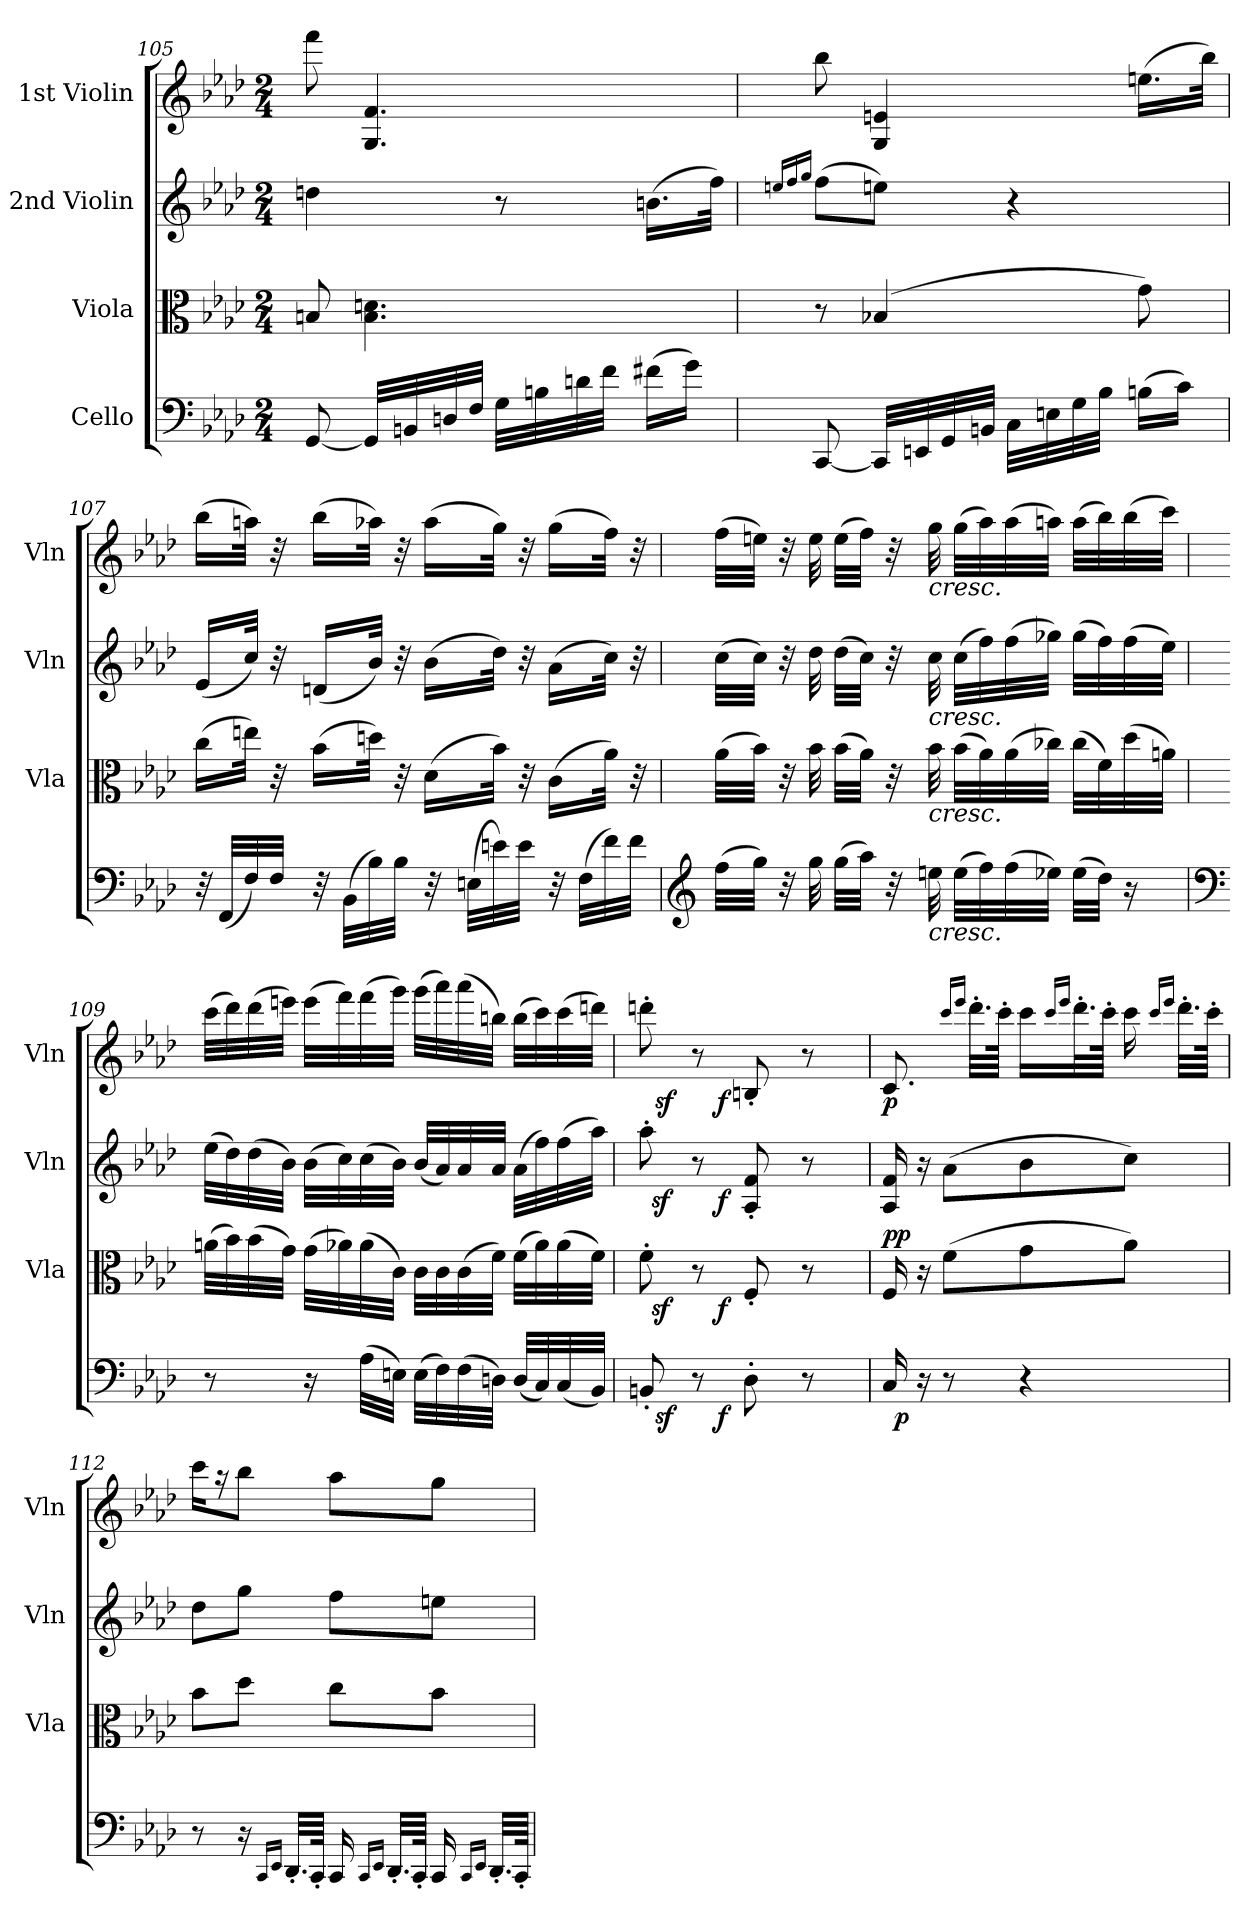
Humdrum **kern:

**kern	**dynam	**kern	**dynam	**kern	**dynam	**kern	**dynam
*part4	*part4	*part3	*part3	*part2	*part2	*part1	*part1
*staff4	*staff4	*staff3	*staff3	*staff2	*staff2	*staff1	*staff1
*I"Cello	*	*I"Viola	*	*I"2nd Violin	*	*I"1st Violin	*
*	*	*I'Vla	*	*I'Vln	*	*I'Vln	*
*clefF4	*	*clefC3	*	*clefG2	*	*clefG2	*
*k[b-e-a-d-]	*	*k[b-e-a-d-]	*	*k[b-e-a-d-]	*	*k[b-e-a-d-]	*
*f:	*	*f:	*	*f:	*	*f:	*
*M2/4	*	*M2/4	*	*M2/4	*	*M2/4	*
=105	=105	=105	=105	=105	=105	=105	=105
[8GG/	.	8Bn/	.	4ddn\	.	8fff\	.
32GG/LLL]	.	4.B\ 4.dn\	.	.	.	4.G/ 4.f/	.
32BBn/	.	.	.	.	.	.	.
32Dn/	.	.	.	.	.	.	.
32F/JJJ	.	.	.	.	.	.	.
32G\LLL	.	.	.	8r	.	.	.
32Bn\	.	.	.	.	.	.	.
32dn\	.	.	.	.	.	.	.
32f\JJJ	.	.	.	.	.	.	.
(>16f#X\LL	.	.	.	(>16.bn\LL	.	.	.
16g\JJ)	.	.	.	.	.	.	.
.	.	.	.	32ff\JJk)	.	.	.
=106	=106	=106	=106	=106	=106	=106	=106
.	.	.	.	16qeen/LL	.	.	.
.	.	.	.	16qff/	.	.	.
.	.	.	.	16qgg/JJ	.	.	.
[8CC/	.	8r	.	(>8ff\L	.	8bb-\	.
32CC/LLL]	.	(4B-X/	.	8een\J)	.	4G/ 4en/	.
32EEn/	.	.	.	.	.	.	.
32GG/	.	.	.	.	.	.	.
32BBn/JJJ	.	.	.	.	.	.	.
32C\LLL	.	.	.	4r	.	.	.
32En\	.	.	.	.	.	.	.
32G\	.	.	.	.	.	.	.
32B-\JJJ	.	.	.	.	.	.	.
(>16Bn\LL	.	8g\)	.	.	.	(>16.een\LL	.
16c\JJ)	.	.	.	.	.	.	.
.	.	.	.	.	.	32bb-\JJk)	.
!!LO:PB:g=z
=107	=107	=107	=107	=107	=107	=107	=107
32r	.	(>16cc\LL	.	(<16e-/LL	.	(>16bb-\LL	.
(<32FF/LLL	.	.	.	.	.	.	.
32F/)	.	32een\JJk)	.	32cc/JJk)	.	32aan\JJk)	.
32F/JJJ	.	32r	.	32r	.	32r	.
32r	.	(>16b-\LL	.	(<16dn/LL	.	(>16bb-\LL	.
(>32BB-\LLL	.	.	.	.	.	.	.
32B-\)	.	32ddn\JJk)	.	32b-/JJk)	.	32aa-X\JJk)	.
32B-\JJJ	.	32r	.	32r	.	32r	.
32r	.	(>16d-\LL	.	(>16b-\LL	.	(>16aa-\LL	.
(>32En\LLL	.	.	.	.	.	.	.
32en\)	.	32b-\JJk)	.	32dd-\JJk)	.	32gg\JJk)	.
32e\JJJ	.	32r	.	32r	.	32r	.
32r	.	(>16c\LL	.	(>16a-\LL	.	(>16gg\LL	.
(>32F\LLL	.	.	.	.	.	.	.
32f\)	.	32a-\JJk)	.	32cc\JJk)	.	32ff\JJk)	.
32f\JJJ	.	32r	.	32r	.	32r	.
=108	=108	=108	=108	=108	=108	=108	=108
*clefG2	*	*	*	*	*	*	*
(>32ff\LLL	.	(>32a-\LLL	.	(>32cc\LLL	.	(>32ff\LLL	.
32gg\JJJ)	.	32b-\JJJ)	.	32cc\JJJ)	.	32een\JJJ)	.
32r	.	32r	.	32r	.	32r	.
32gg\	.	32b-\	.	32dd-\	.	32ee\	.
(>32gg\LLL	.	(>32b-\LLL	.	(>32dd-\LLL	.	(>32ee\LLL	.
32aa-\JJJ)	.	32a-\JJJ)	.	32cc\JJJ)	.	32ff\JJJ)	.
32r	.	32r	.	32r	.	32r	.
!	!	!	!	!	!	!LO:TX:b:i:t=cresc.	!
!	!	!	!	!LO:TX:b:i:t=cresc.	!	!	!
!	!	!LO:TX:b:i:t=cresc.	!	!	!	!	!
!LO:TX:b:i:t=cresc.	!	!	!	!	!	!	!
32een\	.	32b-\	.	32cc\	.	32gg\	.
(>32ee\LLL	.	(>32b-\LLL	.	(>32cc\LLL	.	(>32gg\LLL	.
32ff\)	.	32a-\)	.	32ff\)	.	32aa-\)	.
(>32ff\	.	(>32a-\	.	(>32ff\	.	(>32aa-\	.
32ee-X\JJJ)	.	32cc-X\JJJ)	.	32gg-X\JJJ)	.	32aan\JJJ)	.
(>32ee-\LLL	.	(>32cc-\LLL	.	(>32gg-\LLL	.	(>32aa\LLL	.
32dd-\JJJ)	.	32f\)	.	32ff\)	.	32bb-\)	.
16r	.	(>32dd-\	.	(>32ff\	.	(>32bb-\	.
.	.	32an\JJJ)	.	32ee-\JJJ)	.	32ccc\JJJ)	.
=109	=109	=109	=109	=109	=109	=109	=109
*clefF4	*	*	*	*	*	*	*
8r	.	(>32an\LLL	.	(>32ee-\LLL	.	(>32ccc\LLL	.
.	.	32b-\)	.	32dd-\)	.	32ddd-\)	.
.	.	(>32b-\	.	(>32dd-\	.	(>32ddd-\	.
.	.	32g\JJJ)	.	32b-\JJJ)	.	32eeen\JJJ)	.
16r	.	(>32g\LLL	.	(>32b-\LLL	.	(>32eee\LLL	.
.	.	32a-X\)	.	32cc\)	.	32fff\)	.
(>32A-\LLL	.	(>32a-\	.	(>32cc\	.	(>32fff\	.
32En\JJJ)	.	32c\JJJ)	.	32b-\JJJ)	.	32ggg\JJJ)	.
(>32E\LLL	.	32c\LLL	.	(<32b-/LLL	.	(>32ggg\LLL	.
32F\)	.	32c\	.	32a-/)	.	32aaa-\)	.
(>32F\	.	(>32c\	.	32a-/	.	(>32aaa-\	.
32Dn\JJJ)	.	32f\JJJ)	.	32a-/JJJ	.	32bbn\JJJ)	.
(<32D/LLL	.	(>32f\LLL	.	(>32a-\LLL	.	(>32bb\LLL	.
32C/)	.	32a-\)	.	32ff\)	.	32ccc\)	.
(<32C/	.	(>32a-\	.	(>32ff\	.	(>32ccc\	.
32BB-/JJJ)	.	32f\JJJ)	.	32aa-\JJJ)	.	32dddn\JJJ)	.
=110	=110	=110	=110	=110	=110	=110	=110
*^	*	*^	*	*^	*	*^	*
*	*^	*	*	*^	*	*	*^	*	*	*^	*
8BBn'</	64ryy	8.ryy	.	8f'>\	96ryy	8.ryy	.	8aa-'>\	96ryy	8.ryy	.	8dddn'>\	64ryy	8.ryy	.
.	.	.	.	.	384ryy	.	.	.	384ryy	.	.	.	.	.	.
!	!	!	!	!	!	!	!LO:DY:b	!	!	!	!LO:DY:b	!	!	!	!
.	.	.	.	.	3ryy	.	sf	.	3ryy	.	sf	.	.	.	.
!	!	!	!LO:DY:b	!	!	!	!	!	!	!	!	!	!	!	!LO:DY:b
.	4ryy	.	sf	.	.	.	.	.	.	.	.	.	4ryy	.	sf
8r	.	.	.	8r	.	.	.	8r	.	.	.	8r	.	.	.
!	!	!	!LO:DY:b	!	!	!	!LO:DY:b	!	!	!	!LO:DY:b	!	!	!	!LO:DY:b
.	.	4ryy	f	.	.	4ryy	f	.	.	4ryy	f	.	.	4ryy	f
8D-'>\	.	.	.	8F'</	.	.	.	8A-/'< 8f/'<	.	.	.	8Bn'</	.	.	.
.	8...ryy	.	.	.	.	.	.	.	.	.	.	.	8...ryy	.	.
.	.	.	.	.	12ryy	.	.	.	12ryy	.	.	.	.	.	.
8r	.	.	.	8r	.	.	.	8r	.	.	.	8r	.	.	.
.	.	.	.	.	24ryy	.	.	.	24ryy	.	.	.	.	.	.
.	.	16ryy	.	.	.	16ryy	.	.	.	16ryy	.	.	.	16ryy	.
.	.	.	.	.	48ryy	.	.	.	48ryy	.	.	.	.	.	.
.	.	.	.	.	192.ryy	.	.	.	192.ryy	.	.	.	.	.	.
=111	=111	=111	=111	=111	=111	=111	=111	=111	=111	=111	=111	=111	=111	=111	=111
!	!	!	!	!	!	!	!LO:DY:a	!	!	!	!	!	!	!	!
!	!	!	!	!	!	!	!LO:DY:n=1:b	!	!	!	!	!	!	!	!LO:DY:b
*	*v	*v	*	*	*	*	*	*v	*v	*v	*	*v	*v	*v	*
*	*	*	*v	*v	*v	*	*	*	*	*
16C/	64ryy	.	16F/	p p	16A-/ 16f/	.	8.c/	p
!	!	!LO:DY:b	!	!	!	!	!	!
.	4ryy	p	.	.	.	.	.	.
16r	.	.	16r	.	16r	.	.	.
8r	.	.	(>8f\L	.	(>8a-\L	.	.	.
.	.	.	.	.	.	.	16qccc/LL	.
.	.	.	.	.	.	.	16qeee-/JJ	.
.	.	.	.	.	.	.	32.ddd-'>\LLL	.
.	.	.	.	.	.	.	64ccc'>\JJJk	.
4r	.	.	8g\	.	8b-\	.	16ccc\LL	.
.	8...ryy	.	.	.	.	.	.	.
.	.	.	.	.	.	.	16qccc/LL	.
.	.	.	.	.	.	.	16qeee-/JJ	.
.	.	.	.	.	.	.	32.ddd-'>\L	.
.	.	.	.	.	.	.	64ccc'>\JJJk	.
.	.	.	8a-\J)	.	8cc\J)	.	16ccc\	.
.	.	.	.	.	.	.	16qccc/LL	.
.	.	.	.	.	.	.	16qeee-/JJ	.
.	.	.	.	.	.	.	32.ddd-'>\LLL	.
.	.	.	.	.	.	.	64ccc'>\JJJk	.
*v	*v	*	*	*	*	*	*	*
!!LO:LB:g=z
=112	=112	=112	=112	=112	=112	=112	=112
8r	.	8b-\L	.	8dd-\L	.	16ccc\KL	.
.	.	.	.	.	.	16r	.
16r	.	8dd-\J	.	8gg\J	.	8bb-\J	.
16qCC/LL	.	.	.	.	.	.	.
16qEE-/JJ	.	.	.	.	.	.	.
32.DD-'</LLL	.	.	.	.	.	.	.
64CC'</JJJk	.	.	.	.	.	.	.
16CC/	.	8cc\L	.	8ff\L	.	8aa-\L	.
16qCC/LL	.	.	.	.	.	.	.
16qEE-/JJ	.	.	.	.	.	.	.
32.DD-'</LLL	.	.	.	.	.	.	.
64CC'</JJJk	.	.	.	.	.	.	.
16CC/	.	8b-\J	.	8een\J	.	8gg\J	.
16qCC/LL	.	.	.	.	.	.	.
16qEE-/JJ	.	.	.	.	.	.	.
32.DD-'</LLL	.	.	.	.	.	.	.
64CC'</JJJk	.	.	.	.	.	.	.
=	=	=	=	=	=	=	=
*-	*-	*-	*-	*-	*-	*-	*-
